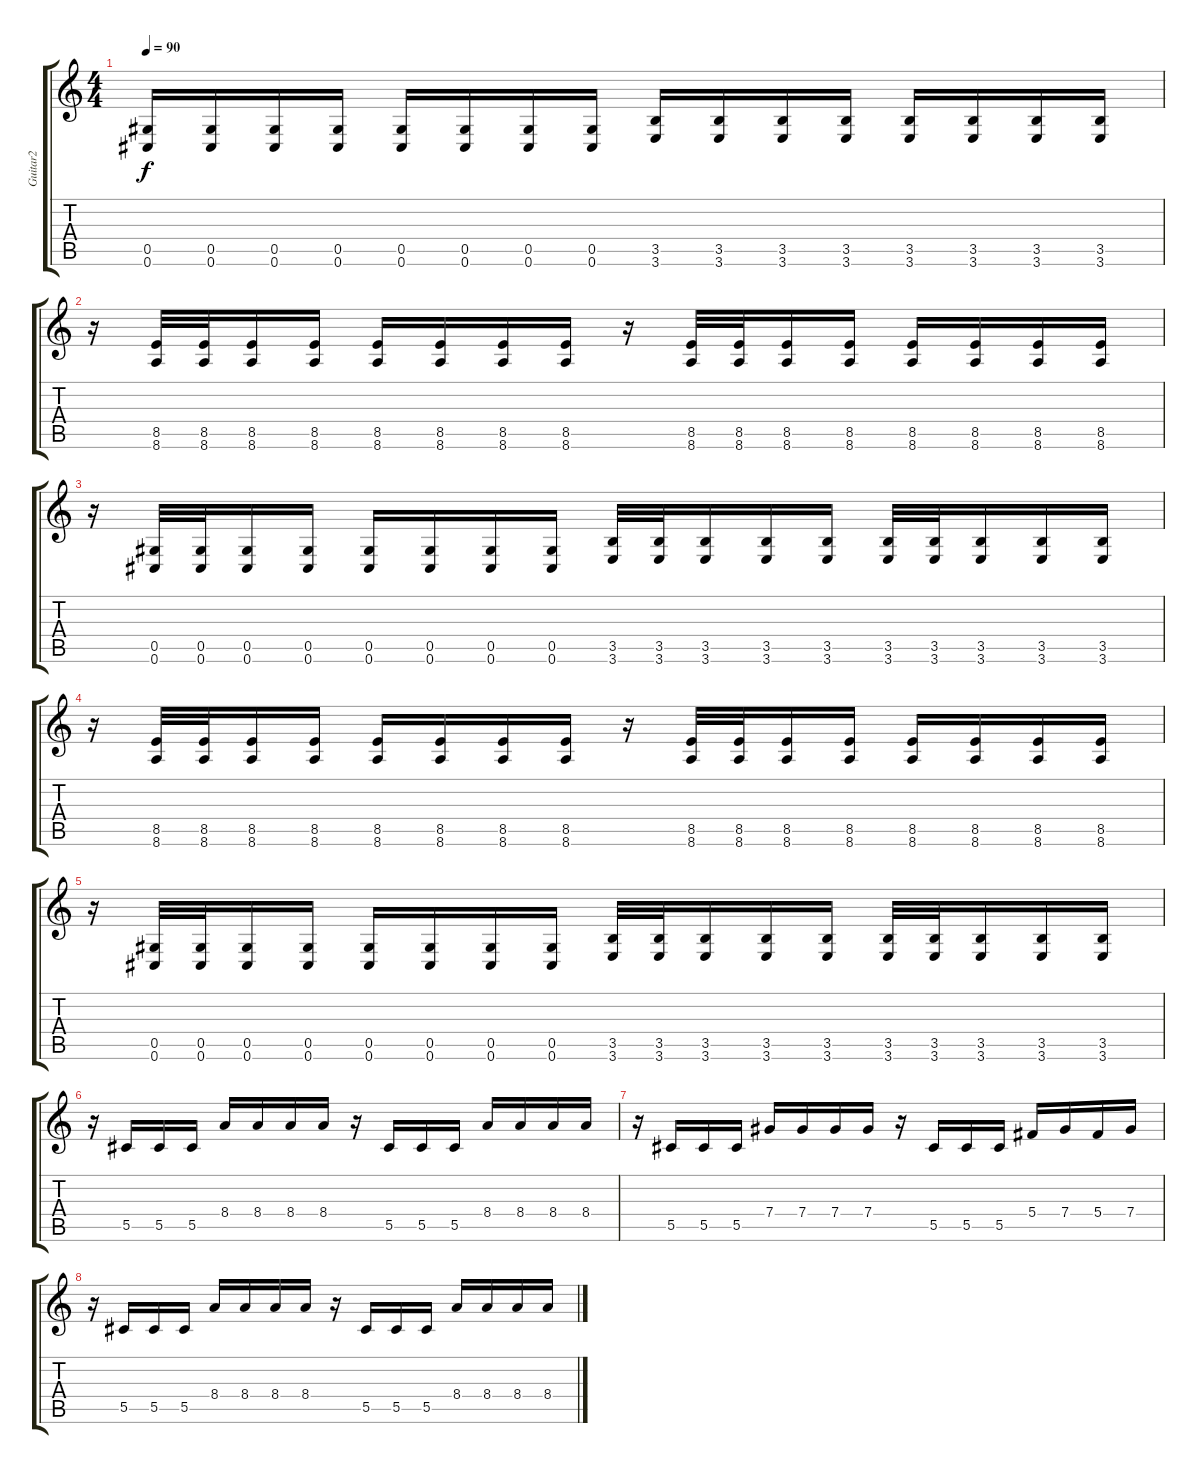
\track ("Guitar2" "Guitar2") {instrument distortionguitar}
\staff {score tabs}
\tuning (Eb4 Bb3 Gb3 Db3 Ab2 Db2) {hide}
\ts (4 4)
\tempo 90
\clef g2
\ks c
(0.5 0.6).16{dy f} (0.5 0.6).16 (0.5 0.6).16 (0.5 0.6).16 (0.5 0.6).16 (0.5 0.6).16 (0.5 0.6).16 (0.5 0.6).16 (3.5 3.6).16 (3.5 3.6).16 (3.5 3.6).16 (3.5 3.6).16 (3.5 3.6).16 (3.5 3.6).16 (3.5 3.6).16 (3.5 3.6).16 |
r.16 (8.5 8.6).32 (8.5 8.6).32 (8.5 8.6).16 (8.5 8.6).16 (8.5 8.6).16 (8.5 8.6).16 (8.5 8.6).16 (8.5 8.6).16 r.16 (8.5 8.6).32 (8.5 8.6).32 (8.5 8.6).16 (8.5 8.6).16 (8.5 8.6).16 (8.5 8.6).16 (8.5 8.6).16 (8.5 8.6).16 |
r.16 (0.5 0.6).32 (0.5 0.6).32 (0.5 0.6).16 (0.5 0.6).16 (0.5 0.6).16 (0.5 0.6).16 (0.5 0.6).16 (0.5 0.6).16 (3.5 3.6).32 (3.5 3.6).32 (3.5 3.6).16 (3.5 3.6).16 (3.5 3.6).16 (3.5 3.6).32 (3.5 3.6).32 (3.5 3.6).16 (3.5 3.6).16 (3.5 3.6).16 |
r.16 (8.5 8.6).32 (8.5 8.6).32 (8.5 8.6).16 (8.5 8.6).16 (8.5 8.6).16 (8.5 8.6).16 (8.5 8.6).16 (8.5 8.6).16 r.16 (8.5 8.6).32 (8.5 8.6).32 (8.5 8.6).16 (8.5 8.6).16 (8.5 8.6).16 (8.5 8.6).16 (8.5 8.6).16 (8.5 8.6).16 |
r.16 (0.5 0.6).32 (0.5 0.6).32 (0.5 0.6).16 (0.5 0.6).16 (0.5 0.6).16 (0.5 0.6).16 (0.5 0.6).16 (0.5 0.6).16 (3.5 3.6).32 (3.5 3.6).32 (3.5 3.6).16 (3.5 3.6).16 (3.5 3.6).16 (3.5 3.6).32 (3.5 3.6).32 (3.5 3.6).16 (3.5 3.6).16 (3.5 3.6).16 |
r.16 5.5.16 5.5.16 5.5.16 8.4.16 8.4.16 8.4.16 8.4.16 r.16 5.5.16 5.5.16 5.5.16 8.4.16 8.4.16 8.4.16 8.4.16 |
r.16 5.5.16 5.5.16 5.5.16 7.4.16 7.4.16 7.4.16 7.4.16 r.16 5.5.16 5.5.16 5.5.16 5.4.16 7.4.16 5.4.16 7.4.16 |
r.16 5.5.16 5.5.16 5.5.16 8.4.16 8.4.16 8.4.16 8.4.16 r.16 5.5.16 5.5.16 5.5.16 8.4.16 8.4.16 8.4.16 8.4.16
